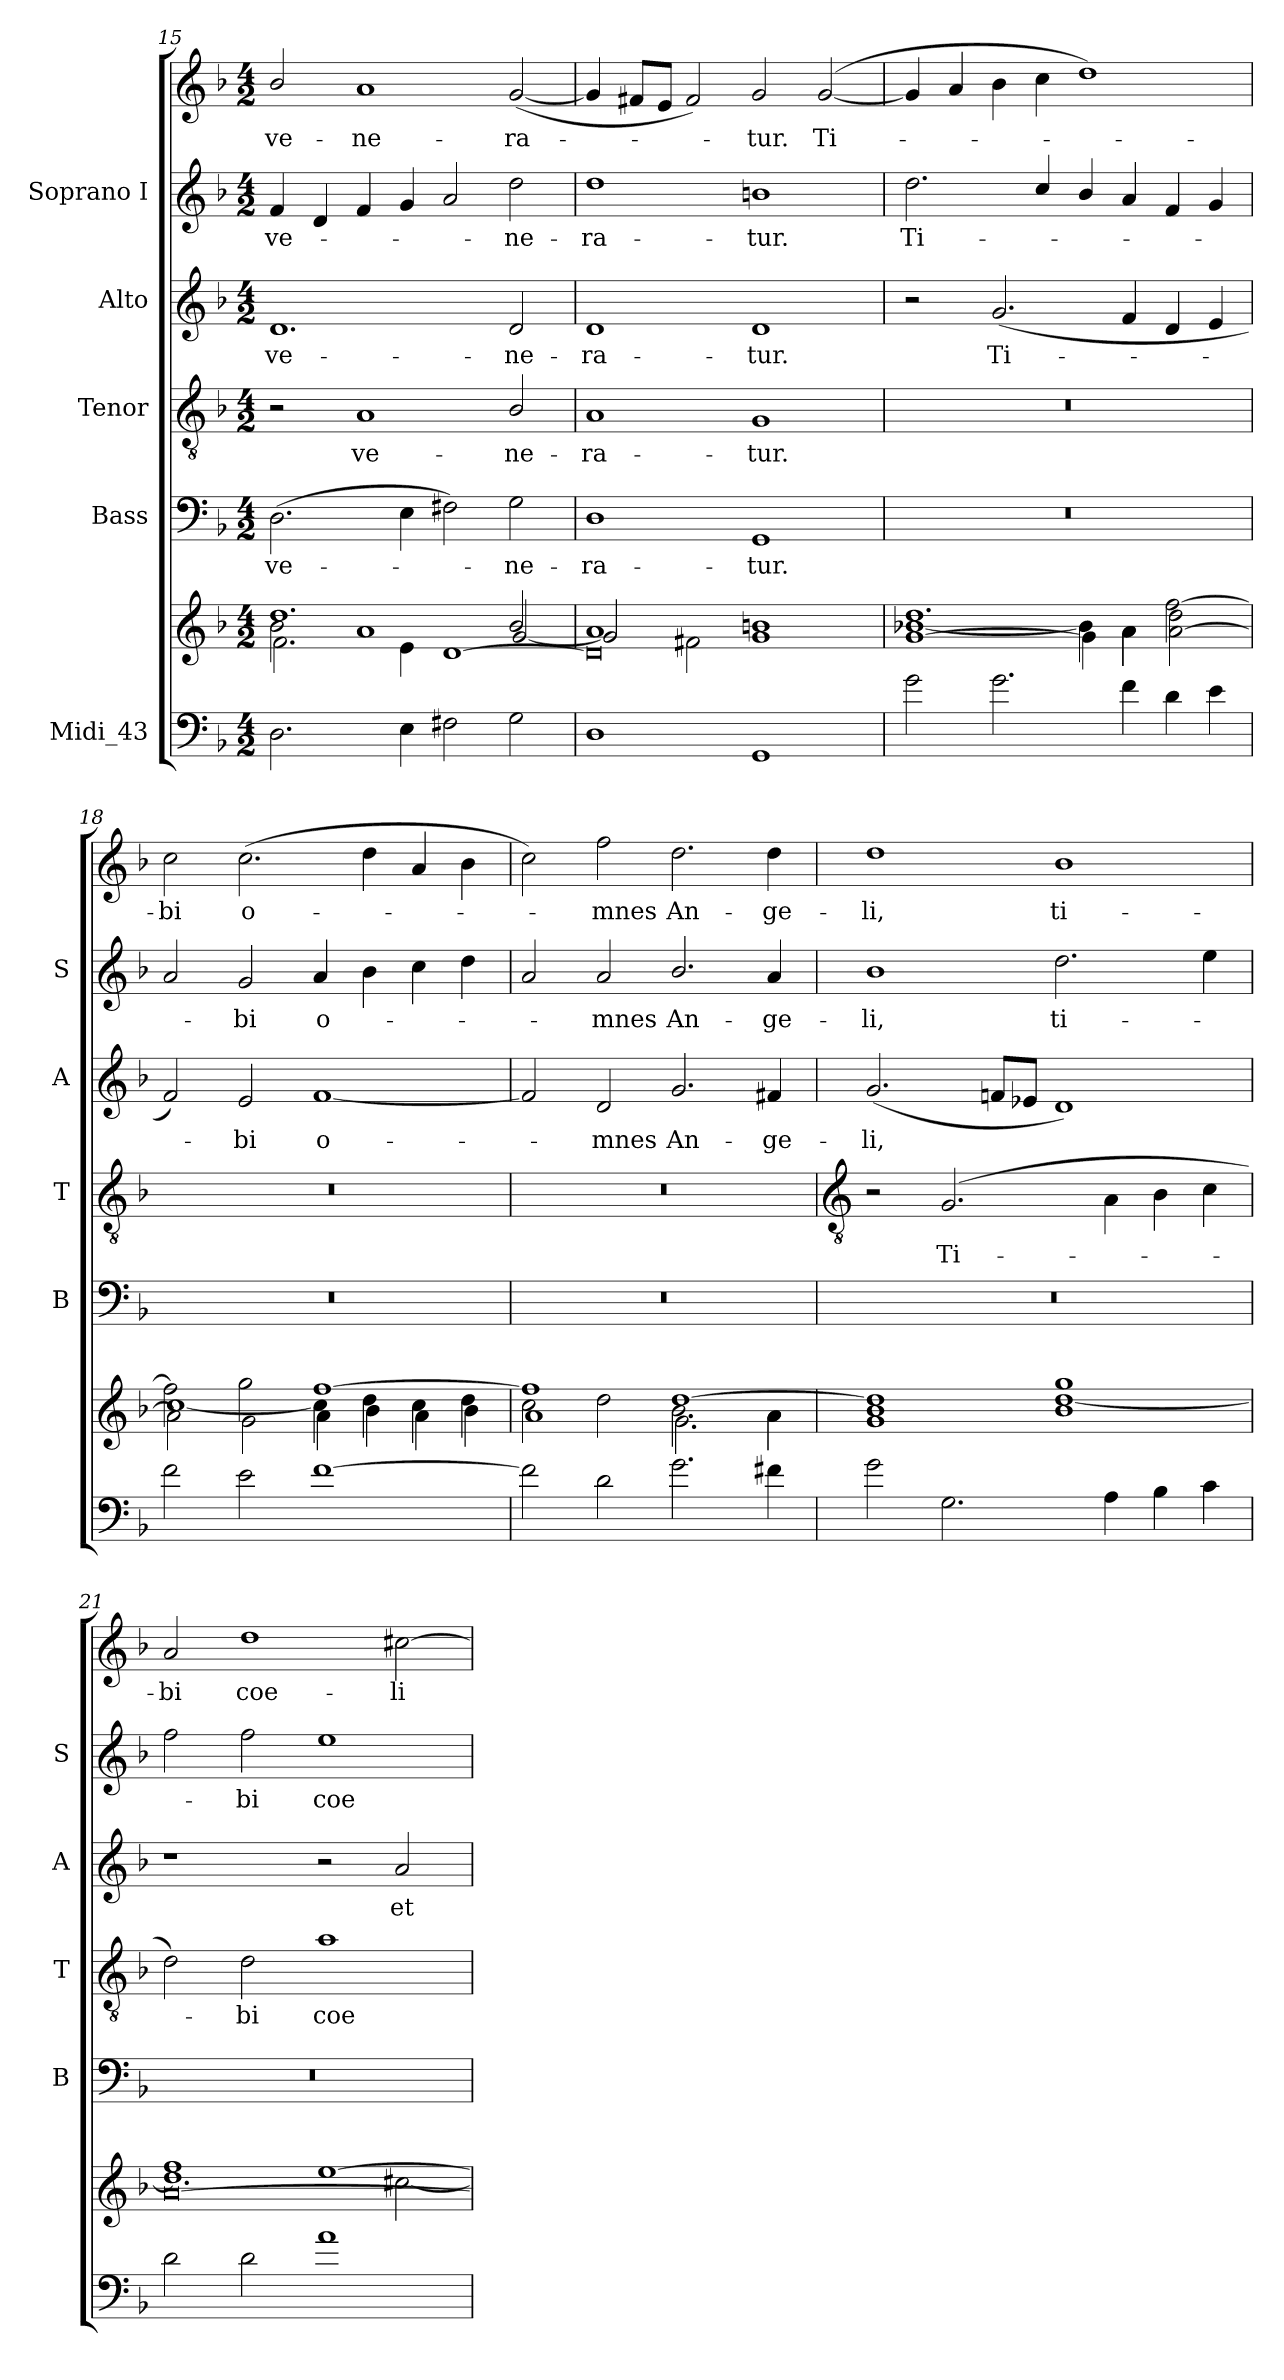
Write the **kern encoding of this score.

**kern	**kern	**kern	**text	**kern	**text	**kern	**text	**kern	**text	**kern	**text
*part5	*part5	*part4	*part4	*part3	*part3	*part2	*part2	*part1	*part1	*part1	*part1
*staff7	*staff6	*staff5	*staff5	*staff4	*staff4	*staff3	*staff3	*staff2	*staff2	*staff1	*staff1
*I"Midi_43	*	*I"Bass	*	*I"Tenor	*	*I"Alto	*	*I"Soprano I	*	*	*
*	*	*I'B	*	*I'T	*	*I'A	*	*I'S	*	*	*
*clefF4	*clefG2	*clefF4	*	*clefGv2	*	*clefG2	*	*clefG2	*	*clefG2	*
*k[b-]	*k[b-]	*k[b-]	*	*k[b-]	*	*k[b-]	*	*k[b-]	*	*k[b-]	*
*F:	*F:	*F:	*	*F:	*	*F:	*	*F:	*	*F:	*
*M4/2	*M4/2	*M4/2	*	*M4/2	*	*M4/2	*	*M4/2	*	*M4/2	*
=15	=15	=15	=15	=15	=15	=15	=15	=15	=15	=15	=15
*	*^	*	*	*	*	*	*	*	*	*	*
*	*	*^	*	*	*	*	*	*	*	*	*	*
!	!	!	!	!	!LO:LY:b	!	!	!	!LO:LY:b	!	!LO:LY:b	!	!LO:LY:b
2.D	1.dd/	2b-\	2.f\	(>2.D	ve-	2r	.	1.d	ve-	4f	ve-	2b-/	ve-
.	.	.	.	.	.	.	.	.	.	4d	.	.	.
!	!	!	!	!	!	!	!LO:LY:b	!	!	!	!	!	!LO:LY:b
.	.	1a\	.	.	.	1A	ve-	.	.	4f	.	1a	-ne-
4E	.	.	4e\	4E	.	.	.	.	.	4g	.	.	.
2F#X	.	.	[1d\	2F#X)	.	.	.	.	.	2a	.	.	.
!	!	!	!	!	!LO:LY:b	!	!LO:LY:b	!	!LO:LY:b	!	!LO:LY:b	!	!LO:LY:b
2G	2b-/	[2g/	.	2G	ne-	2B-/	-ne-	2d	-ne-	2dd	ne-	(<[2g	-ra-
=16	=16	=16	=16	=16	=16	=16	=16	=16	=16	=16	=16	=16	=16
!	!	!	!	!	!LO:LY:b	!	!LO:LY:b	!	!LO:LY:b	!	!LO:LY:b	!	!
1D	1a/	2g/]	0d\]	1D	-ra-	1A	-ra-	1d	-ra-	1dd	ra-	4g]	.
.	.	.	.	.	.	.	.	.	.	.	.	8f#XL	.
.	.	.	.	.	.	.	.	.	.	.	.	8eJ	.
.	.	2f#X\	.	.	.	.	.	.	.	.	.	2f#)	.
!	!	!	!	!	!LO:LY:b	!	!LO:LY:b	!	!LO:LY:b	!	!LO:LY:b	!	!LO:LY:b
1GG	1bn/	1g\	.	1GG	-tur.	1G	-tur.	1d	-tur.	1bn	-tur.	2g	-tur.
!	!	!	!	!	!	!	!	!	!	!	!	!	!LO:LY:b
.	.	.	.	.	.	.	.	.	.	.	.	(>[2g	Ti-
=17	=17	=17	=17	=17	=17	=17	=17	=17	=17	=17	=17	=17	=17
!	!	!	!	!	!	!	!	!	!	!	!LO:LY:b	!	!
2g	1.dd/	[1b-X\	[1g\	0r	.	0r	.	2r	.	2.dd	Ti-	4g]	.
.	.	.	.	.	.	.	.	.	.	.	.	4a	.
!	!	!	!	!	!	!	!	!	!LO:LY:b	!	!	!	!
2.g	.	.	.	.	.	.	.	(<2.g	Ti-	.	.	4b-	.
.	.	.	.	.	.	.	.	.	.	4cc/	.	4cc	.
.	.	4b-\]	4g\]	.	.	.	.	.	.	4b-/	.	1dd)	.
4f	.	4a\	4a\	.	.	.	.	4f	.	4a	.	.	.
4d	[2ff\	2dd\	[2a\	.	.	.	.	4d	.	4f	.	.	.
4e	.	.	.	.	.	.	.	4e	.	4g	.	.	.
=18	=18	=18	=18	=18	=18	=18	=18	=18	=18	=18	=18	=18	=18
!	!	!	!	!	!	!	!	!	!	!	!	!	!LO:LY:b
2f	2ff\]	[1cc\	2a\]	0r	.	0r	.	2f)	.	2a	.	2cc	bi
!	!	!	!	!	!	!	!	!	!LO:LY:b	!	!LO:LY:b	!	!LO:LY:b
2e	2gg\	.	2g\	.	.	.	.	2e	bi	2g	bi	(>2.cc	o-
!	!	!	!	!	!	!	!	!	!LO:LY:b	!	!LO:LY:b	!	!
[1f	[1ff/	4cc\]	4a\	.	.	.	.	[1f	o-	4a	o-	.	.
.	.	4dd\	4b-\	.	.	.	.	.	.	4b-	.	4dd	.
.	.	4cc\	4a\	.	.	.	.	.	.	4cc	.	4a	.
.	.	4dd\	4b-\	.	.	.	.	.	.	4dd	.	4b-	.
=19	=19	=19	=19	=19	=19	=19	=19	=19	=19	=19	=19	=19	=19
2f]	1ff/]	2cc\	1a\	0r	.	0r	.	2f]	.	2a	.	2cc)	.
!	!	!	!	!	!	!	!	!	!LO:LY:b	!	!LO:LY:b	!	!LO:LY:b
2d	.	2dd\	.	.	.	.	.	2d	mnes	2a	-mnes	2ff	mnes
!	!	!	!	!	!	!	!	!	!LO:LY:b	!	!LO:LY:b	!	!LO:LY:b
2.g	[1dd/	2.b-\	2.g\	.	.	.	.	2.g	An-	2.b-/	An-	2.dd	An-
!	!	!	!	!	!	!	!	!	!LO:LY:b	!	!LO:LY:b	!	!LO:LY:b
4f#X	.	4a\	4a\	.	.	.	.	4f#X	-ge-	4a	-ge-	4dd	-ge-
!!LO:LB:g=z
=20	=20	=20	=20	=20	=20	=20	=20	=20	=20	=20	=20	=20	=20
*	*	*	*	*	*	*clefGv2	*	*	*	*	*	*	*
!	!	!	!	!	!	!	!	!	!LO:LY:b	!	!LO:LY:b	!	!LO:LY:b
2g	1dd/]	1b-\	1g\	0r	.	2r	.	(<2.g	-li,	1b-	-li,	1dd	-li,
!	!	!	!	!	!	!	!LO:LY:b	!	!	!	!	!	!
2.G	.	.	.	.	.	(>2.G	Ti-	.	.	.	.	.	.
.	.	.	.	.	.	.	.	8fnL	.	.	.	.	.
.	.	.	.	.	.	.	.	8e-XJ	.	.	.	.	.
!	!	!	!	!	!	!	!	!	!	!	!LO:LY:b	!	!LO:LY:b
.	1gg/	[1dd\	1b-\	.	.	.	.	1d)	.	2.dd	ti-	1b-	ti-
4A	.	.	.	.	.	4A\	.	.	.	.	.	.	.
4B-	.	.	.	.	.	4B-	.	.	.	.	.	.	.
4c	.	.	.	.	.	4c	.	.	.	4ee	.	.	.
=21	=21	=21	=21	=21	=21	=21	=21	=21	=21	=21	=21	=21	=21
!	!	!	!	!	!	!	!	!	!	!	!	!	!LO:LY:b
2d	1ff/	1.dd\]	[0a\	0r	.	2d)	.	1r	.	2ff	.	2a	bi
!	!	!	!	!	!	!	!LO:LY:b	!	!	!	!LO:LY:b	!	!LO:LY:b
2d	.	.	.	.	.	2d	bi	.	.	2ff	bi	1dd	coe-
!	!	!	!	!	!	!	!LO:LY:b	!	!	!	!LO:LY:b	!	!
1a	[1ee/	.	.	.	.	1a	coe-	2r	.	1ee	coe-	.	.
!	!	!	!	!	!	!	!	!	!LO:LY:b	!	!	!	!LO:LY:b
.	.	[2cc#X\	.	.	.	.	.	2a	et	.	.	[2cc#X	-li
*	*v	*v	*v	*	*	*	*	*	*	*	*	*	*
=	=	=	=	=	=	=	=	=	=	=	=
*-	*-	*-	*-	*-	*-	*-	*-	*-	*-	*-	*-
